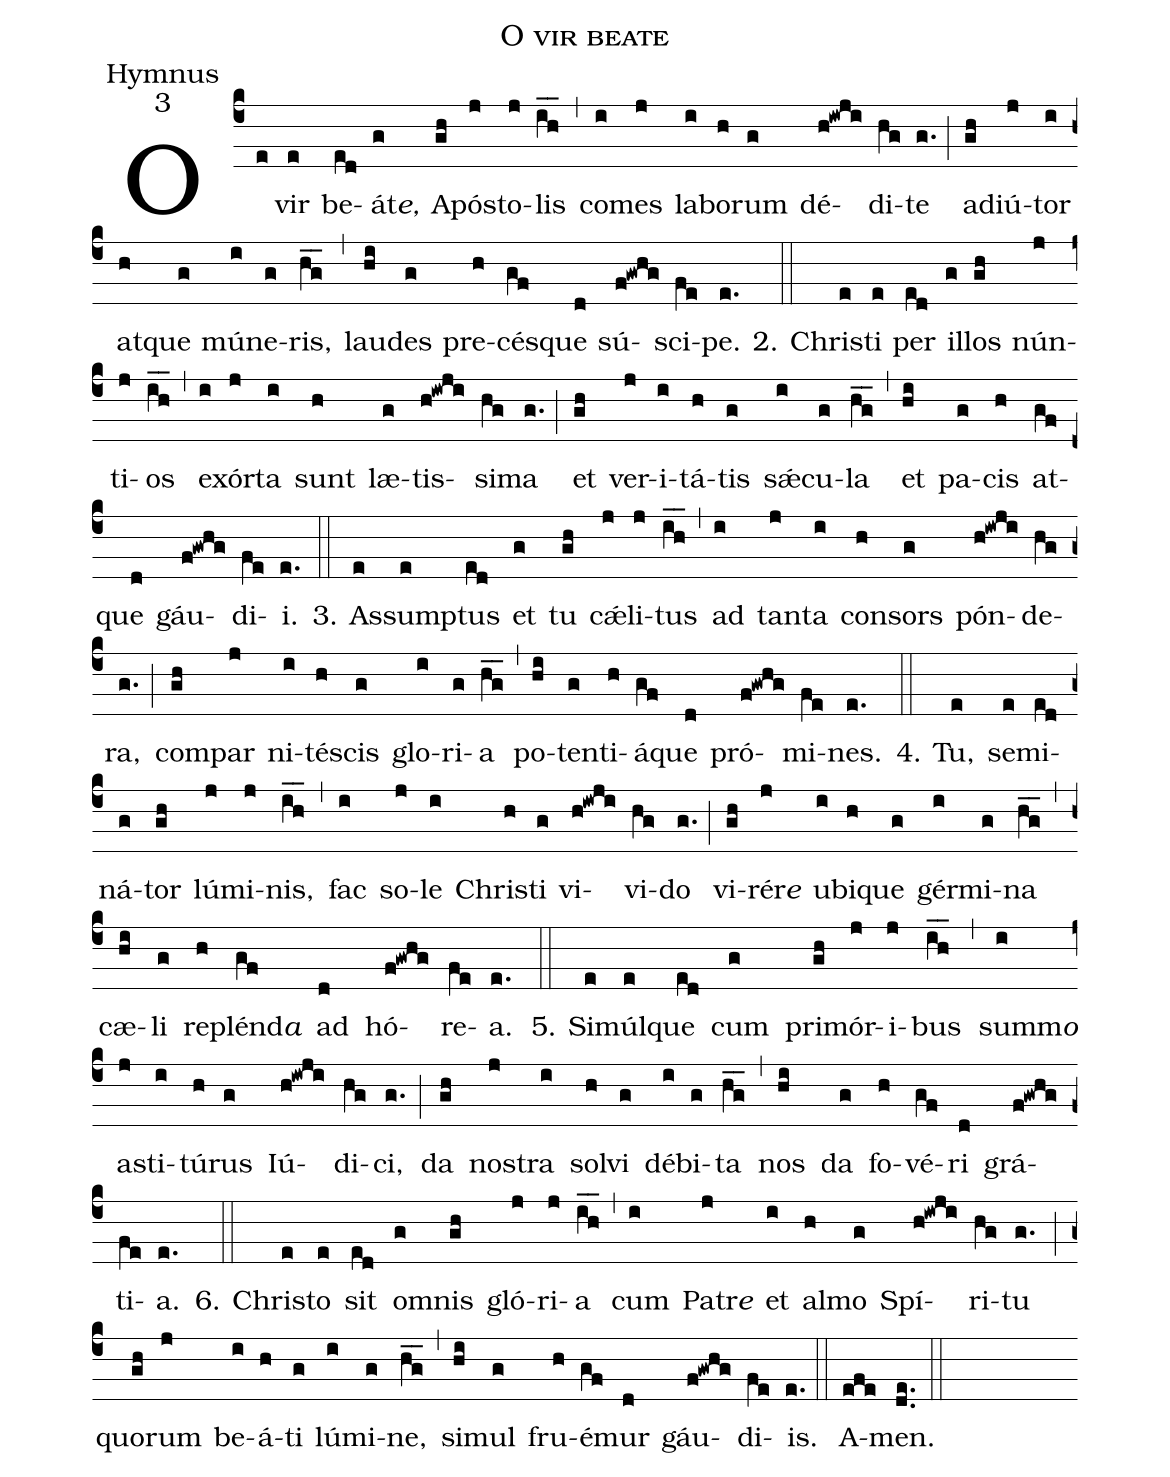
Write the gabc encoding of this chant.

name:O vir beate;
office-part:Hymnus;
mode:3;
%%
(c4) O(e) vir(e) be(ed)át<i>e,</i>(g) A(gh)pós(j)to(j)lis(i_h_) (,) co(i)mes(j) la(i)bo(h)rum(g) dé(h!iwji)di(hg)te(g.) (;) ad(gh)iú(j)tor(i) at(h)que(g) mú(i)ne(g)ris,(h_g_) (,) lau(hi)des(g) pre(h)cés(gf)que(d) sú(f!gwhg)sci(fe)pe.(e.) (::)
2. Chris(e)ti(e) per(ed) il(g)los(gh) nún(j)ti(j)os(i_h_) (,) ex(i)ór(j)ta(i) sunt(h) læ(g)tis(h!iwji)si(hg)ma(g.) (;) et(gh) ver(j)i(i)tá(h)tis(g) s<sp>'ae</sp>(i)cu(g)la(h_g_) (,) et(hi) pa(g)cis(h) at(gf)que(d) gáu(f!gwhg)di(fe)i.(e.) (::)
3. As(e)sump(e)tus(ed) et(g) tu(gh) c<sp>'ae</sp>(j)li(j)tus(i_h_) (,) ad(i) tan(j)ta(i) con(h)sors(g) pón(h!iwji)de(hg)ra,(g.) (;) com(gh)par(j) ni(i)tés(h)cis(g) glo(i)ri(g)a(h_g_) (,) po(hi)ten(g)ti(h)á(gf)que(d) pró(f!gwhg)mi(fe)nes.(e.) (::)
4. Tu,(e) se(e)mi(ed)ná(g)tor(gh) lú(j)mi(j)nis,(i_h_) (,) fac(i) so(j)le(i) Chris(h)ti(g) vi(h!iwji)vi(hg)do(g.) (;) vi(gh)rér<i>e</i>(j) u(i)bi(h)que(g) gér(i)mi(g)na(h_g_) (,) cæ(hi)li(g) re(h)plénd<i>a</i>(gf) ad(d) hó(f!gwhg)re(fe)a.(e.) (::)
5. Si(e)múl(e)que(ed) cum(g) pri(gh)mór(j)i(j)bus(i_h_) (,) summ<i>o</i>(i) as(j)ti(i)túr(h)us(g) Iú(h!iwji)di(hg)ci,(g.) (;) da(gh) nos(j)tra(i) sol(h)vi(g) dé(i)bi(g)ta(h_g_) (,) nos(hi) da(g) fo(h)vé(gf)ri(d) grá(f!gwhg)ti(fe)a.(e.) (::)
6. Chris(e)to(e) sit(ed) om(g)nis(gh) gló(j)ri(j)a(i_h_) (,) cum(i) Patr<i>e</i>(j) et(i) al(h)mo(g) Spí(h!iwji)ri(hg)tu(g.) (;) quo(gh)rum(j) be(i)á(h)ti(g) lú(i)mi(g)ne,(h_g_) (,) si(hi)mul(g) fru(h)é(gf)mur(d) gáu(f!gwhg)di(fe)is.(e.) (::)
A(efe)men.(d.e.) (::)
